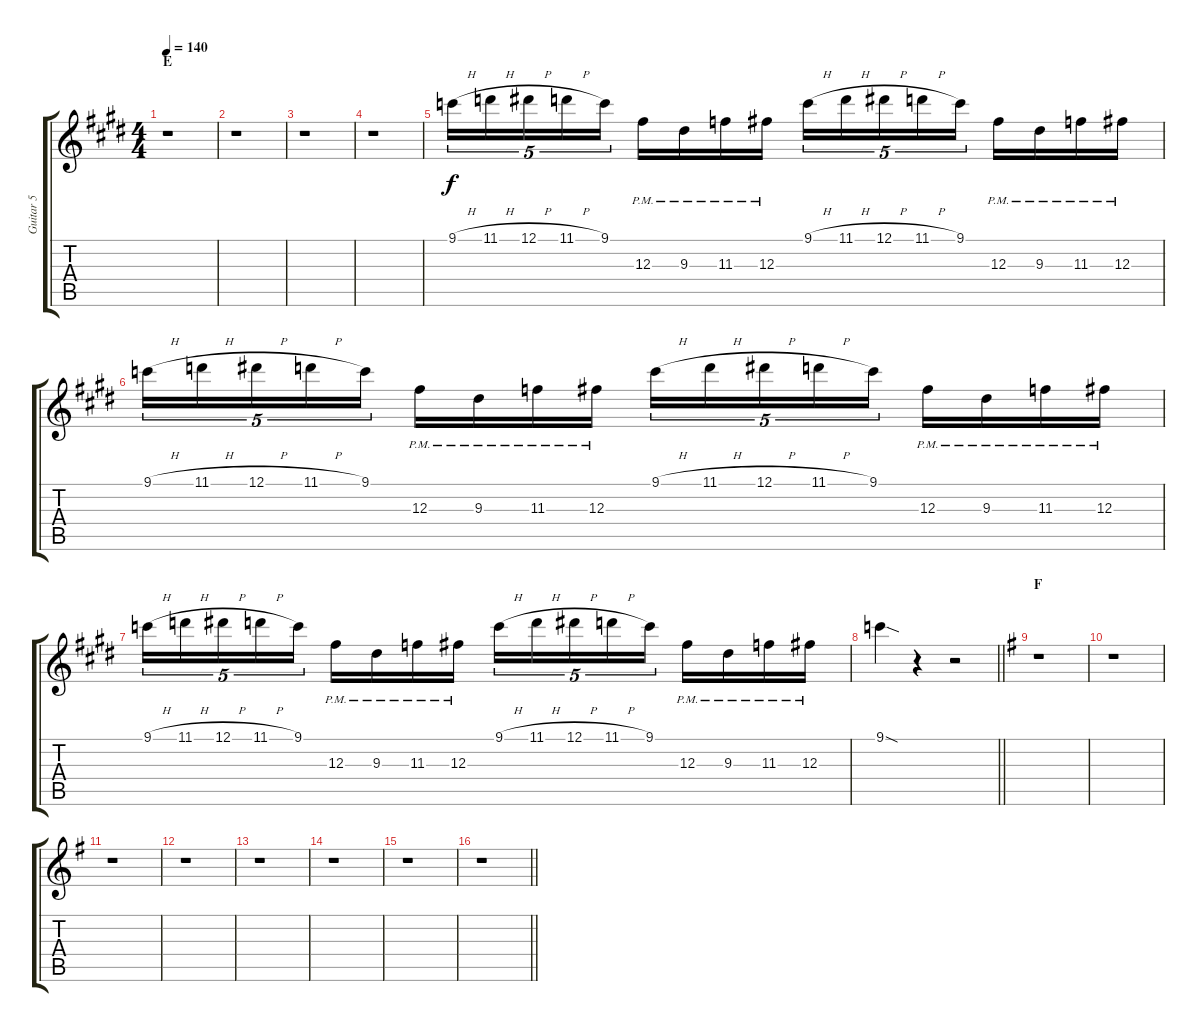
\track ("Guitar 5" "Guitar 5") {instrument overdrivenguitar}
\staff {score tabs}
\tuning (Eb4 Bb3 Gb3 Db3 Ab2 Eb2) {hide}
\ts (4 4)
\section ("" "E")
\tempo 140
\clef g2
\ks e
r.1{dy f} |
r.1 |
r.1 |
r.1 |
9.1{h}.16{tu (5 4)} 11.1{h}.16{tu (5 4)} 12.1{h}.16{tu (5 4)} 11.1{h}.16{tu (5 4)} 9.1.16{tu (5 4)} 12.3{pm}.16 9.3{pm}.16 11.3{pm}.16 12.3{pm}.16 9.1{h}.16{tu (5 4)} 11.1{h}.16{tu (5 4)} 12.1{h}.16{tu (5 4)} 11.1{h}.16{tu (5 4)} 9.1.16{tu (5 4)} 12.3{pm}.16 9.3{pm}.16 11.3{pm}.16 12.3{pm}.16 |
9.1{h}.16{tu (5 4)} 11.1{h}.16{tu (5 4)} 12.1{h}.16{tu (5 4)} 11.1{h}.16{tu (5 4)} 9.1.16{tu (5 4)} 12.3{pm}.16 9.3{pm}.16 11.3{pm}.16 12.3{pm}.16 9.1{h}.16{tu (5 4)} 11.1{h}.16{tu (5 4)} 12.1{h}.16{tu (5 4)} 11.1{h}.16{tu (5 4)} 9.1.16{tu (5 4)} 12.3{pm}.16 9.3{pm}.16 11.3{pm}.16 12.3{pm}.16 |
9.1{h}.16{tu (5 4)} 11.1{h}.16{tu (5 4)} 12.1{h}.16{tu (5 4)} 11.1{h}.16{tu (5 4)} 9.1.16{tu (5 4)} 12.3{pm}.16 9.3{pm}.16 11.3{pm}.16 12.3{pm}.16 9.1{h}.16{tu (5 4)} 11.1{h}.16{tu (5 4)} 12.1{h}.16{tu (5 4)} 11.1{h}.16{tu (5 4)} 9.1.16{tu (5 4)} 12.3{pm}.16 9.3{pm}.16 11.3{pm}.16 12.3{pm}.16 |
\barLineRight lightlight
9.1{sod}.4 r.4 r.2 |
\section ("" "F")
\ks g
r.1 |
r.1 |
r.1 |
r.1 |
r.1 |
r.1 |
r.1 |
\barLineRight lightlight
r.1
